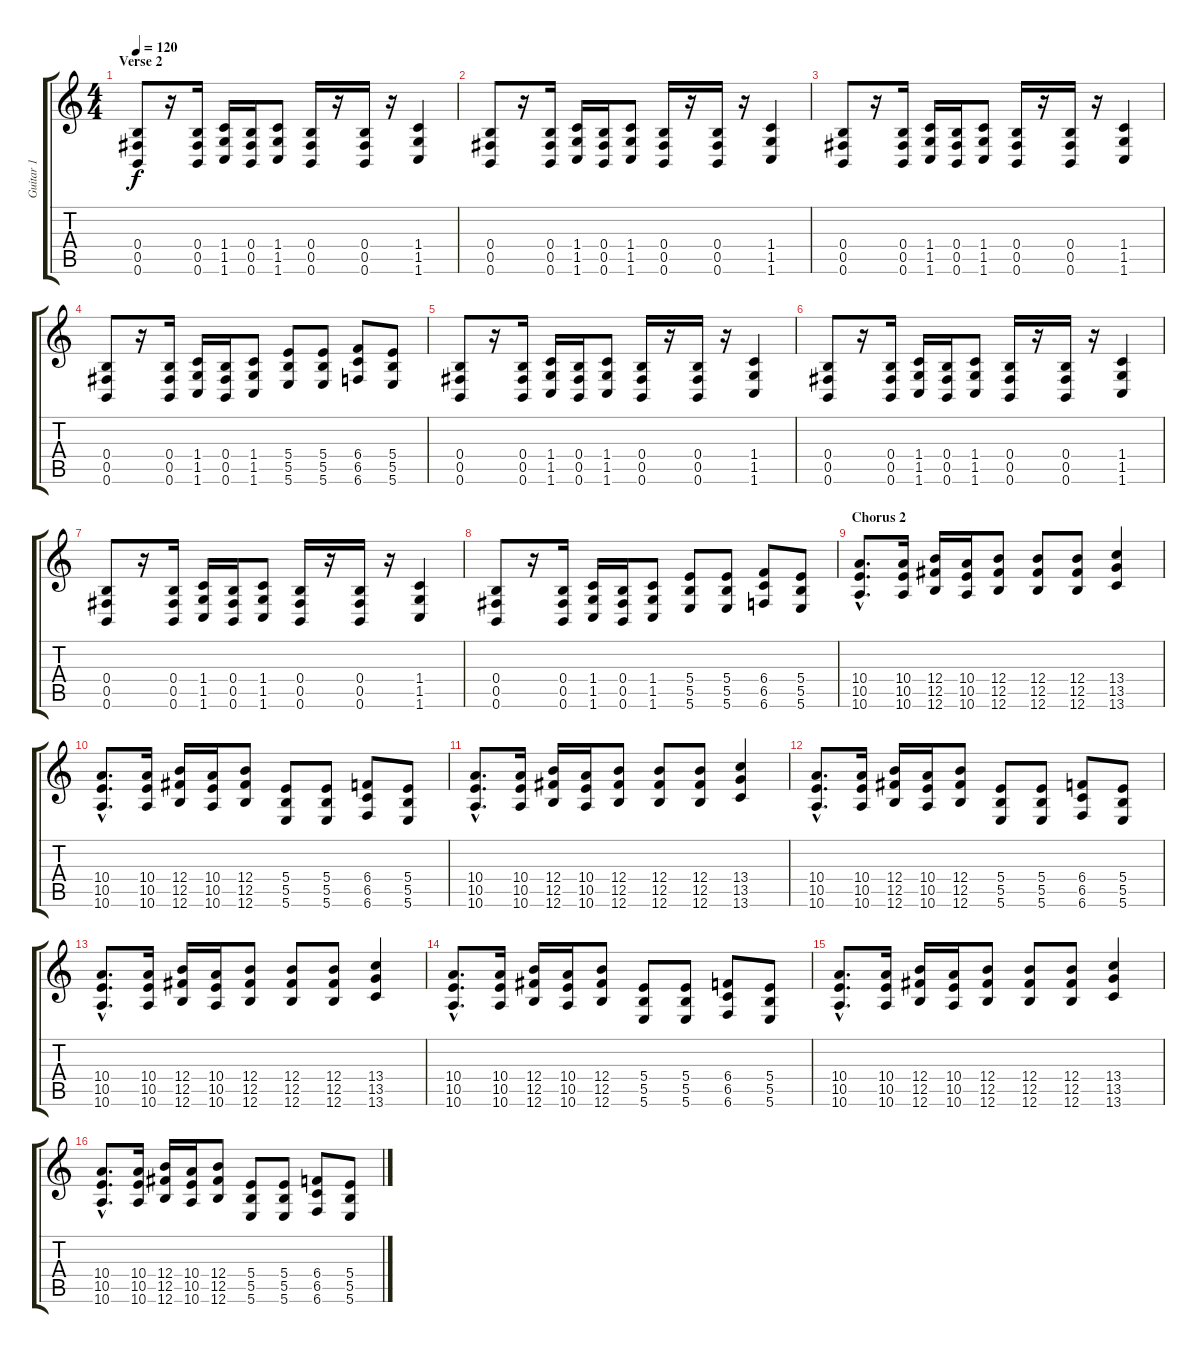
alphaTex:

\track ("Guitar 1" "Guitar 1") {instrument distortionguitar}
\staff {score tabs}
\tuning (Db4 Ab3 E3 B2 Gb2 B1) {hide}
\ts (4 4)
\section ("" "Verse 2")
\tempo 120
\clef g2
\ks c
(0.4 0.5 0.6).8{dy f} r.16 (0.4 0.5 0.6).16 (1.4 1.5 1.6).16 (0.4 0.5 0.6).16 (1.4 1.5 1.6).8 (0.4 0.5 0.6).16 r.16 (0.4 0.5 0.6).16 r.16 (1.4 1.5 1.6).4 |
(0.4 0.5 0.6).8 r.16 (0.4 0.5 0.6).16 (1.4 1.5 1.6).16 (0.4 0.5 0.6).16 (1.4 1.5 1.6).8 (0.4 0.5 0.6).16 r.16 (0.4 0.5 0.6).16 r.16 (1.4 1.5 1.6).4 |
(0.4 0.5 0.6).8 r.16 (0.4 0.5 0.6).16 (1.4 1.5 1.6).16 (0.4 0.5 0.6).16 (1.4 1.5 1.6).8 (0.4 0.5 0.6).16 r.16 (0.4 0.5 0.6).16 r.16 (1.4 1.5 1.6).4 |
(0.4 0.5 0.6).8 r.16 (0.4 0.5 0.6).16 (1.4 1.5 1.6).16 (0.4 0.5 0.6).16 (1.4 1.5 1.6).8 (5.4 5.5 5.6).8 (5.4 5.5 5.6).8 (6.4 6.5 6.6).8 (5.4 5.5 5.6).8 |
(0.4 0.5 0.6).8 r.16 (0.4 0.5 0.6).16 (1.4 1.5 1.6).16 (0.4 0.5 0.6).16 (1.4 1.5 1.6).8 (0.4 0.5 0.6).16 r.16 (0.4 0.5 0.6).16 r.16 (1.4 1.5 1.6).4 |
(0.4 0.5 0.6).8 r.16 (0.4 0.5 0.6).16 (1.4 1.5 1.6).16 (0.4 0.5 0.6).16 (1.4 1.5 1.6).8 (0.4 0.5 0.6).16 r.16 (0.4 0.5 0.6).16 r.16 (1.4 1.5 1.6).4 |
(0.4 0.5 0.6).8 r.16 (0.4 0.5 0.6).16 (1.4 1.5 1.6).16 (0.4 0.5 0.6).16 (1.4 1.5 1.6).8 (0.4 0.5 0.6).16 r.16 (0.4 0.5 0.6).16 r.16 (1.4 1.5 1.6).4 |
(0.4 0.5 0.6).8 r.16 (0.4 0.5 0.6).16 (1.4 1.5 1.6).16 (0.4 0.5 0.6).16 (1.4 1.5 1.6).8 (5.4 5.5 5.6).8 (5.4 5.5 5.6).8 (6.4 6.5 6.6).8 (5.4 5.5 5.6).8 |
\section ("" "Chorus 2")
(10.4{hac} 10.5{hac} 10.6{hac}).8{d} (10.4 10.5 10.6).16 (12.4 12.5 12.6).16 (10.4 10.5 10.6).16 (12.4 12.5 12.6).8 (12.4 12.5 12.6).8 (12.4 12.5 12.6).8 (13.4 13.5 13.6).4 |
(10.4{hac} 10.5{hac} 10.6{hac}).8{d} (10.4 10.5 10.6).16 (12.4 12.5 12.6).16 (10.4 10.5 10.6).16 (12.4 12.5 12.6).8 (5.4 5.5 5.6).8 (5.4 5.5 5.6).8 (6.4 6.5 6.6).8 (5.4 5.5 5.6).8 |
(10.4{hac} 10.5{hac} 10.6{hac}).8{d} (10.4 10.5 10.6).16 (12.4 12.5 12.6).16 (10.4 10.5 10.6).16 (12.4 12.5 12.6).8 (12.4 12.5 12.6).8 (12.4 12.5 12.6).8 (13.4 13.5 13.6).4 |
(10.4{hac} 10.5{hac} 10.6{hac}).8{d} (10.4 10.5 10.6).16 (12.4 12.5 12.6).16 (10.4 10.5 10.6).16 (12.4 12.5 12.6).8 (5.4 5.5 5.6).8 (5.4 5.5 5.6).8 (6.4 6.5 6.6).8 (5.4 5.5 5.6).8 |
(10.4{hac} 10.5{hac} 10.6{hac}).8{d} (10.4 10.5 10.6).16 (12.4 12.5 12.6).16 (10.4 10.5 10.6).16 (12.4 12.5 12.6).8 (12.4 12.5 12.6).8 (12.4 12.5 12.6).8 (13.4 13.5 13.6).4 |
(10.4{hac} 10.5{hac} 10.6{hac}).8{d} (10.4 10.5 10.6).16 (12.4 12.5 12.6).16 (10.4 10.5 10.6).16 (12.4 12.5 12.6).8 (5.4 5.5 5.6).8 (5.4 5.5 5.6).8 (6.4 6.5 6.6).8 (5.4 5.5 5.6).8 |
(10.4{hac} 10.5{hac} 10.6{hac}).8{d} (10.4 10.5 10.6).16 (12.4 12.5 12.6).16 (10.4 10.5 10.6).16 (12.4 12.5 12.6).8 (12.4 12.5 12.6).8 (12.4 12.5 12.6).8 (13.4 13.5 13.6).4 |
(10.4{hac} 10.5{hac} 10.6{hac}).8{d} (10.4 10.5 10.6).16 (12.4 12.5 12.6).16 (10.4 10.5 10.6).16 (12.4 12.5 12.6).8 (5.4 5.5 5.6).8 (5.4 5.5 5.6).8 (6.4 6.5 6.6).8 (5.4 5.5 5.6).8
